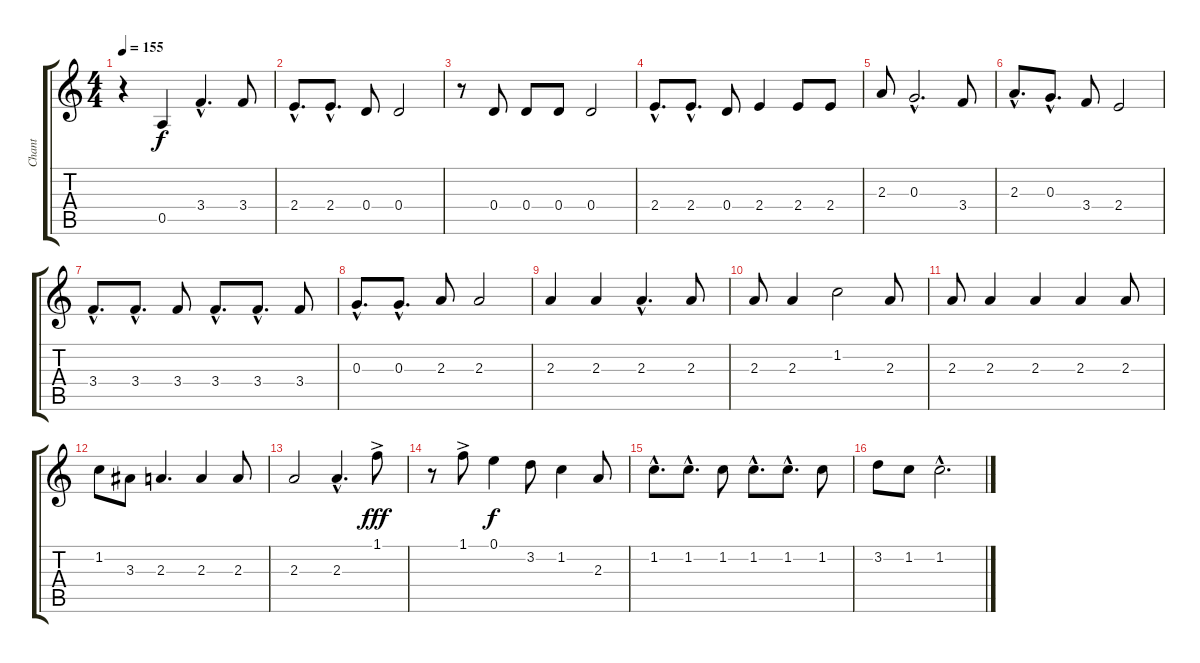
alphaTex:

\track ("Chant" "Chant") {instrument acousticguitarnylon}
\staff {score tabs}
\tuning (E4 B3 G3 D3 A2 E2) {hide}
\ts (4 4)
\tempo 155
\clef g2
\ks c
r.4{dy f} 0.5.4 3.4{hac}.4{d} 3.4.8 |
2.4{hac}.8{d} 2.4{hac}.8{d} 0.4.8 0.4.2 |
r.8 0.4.8 0.4.8 0.4.8 0.4.2 |
2.4{hac}.8{d} 2.4{hac}.8{d} 0.4.8 2.4.4 2.4.8 2.4.8 |
2.3.8 0.3{hac}.2{d} 3.4.8 |
2.3{hac}.8{d} 0.3{hac}.8{d} 3.4.8 2.4.2 |
3.4{hac}.8{d} 3.4{hac}.8{d} 3.4.8 3.4{hac}.8{d} 3.4{hac}.8{d} 3.4.8 |
0.3{hac}.8{d} 0.3{hac}.8{d} 2.3.8 2.3.2 |
2.3.4 2.3.4 2.3{hac}.4{d} 2.3.8 |
2.3.8 2.3.4 1.2.2 2.3.8 |
2.3.8 2.3.4 2.3.4 2.3.4 2.3.8 |
1.2.8 3.3.8 2.3.4{d} 2.3.4 2.3.8 |
2.3.2 2.3{hac}.4{d} 1.1{ac}.8{dy fff} |
r.8 1.1{ac}.8 0.1.4{dy f} 3.2.8 1.2.4 2.3.8 |
1.2{hac}.8{d} 1.2{hac}.8{d} 1.2.8 1.2{hac}.8{d} 1.2{hac}.8{d} 1.2.8 |
3.2.8 1.2.8 1.2{hac}.2{d}
